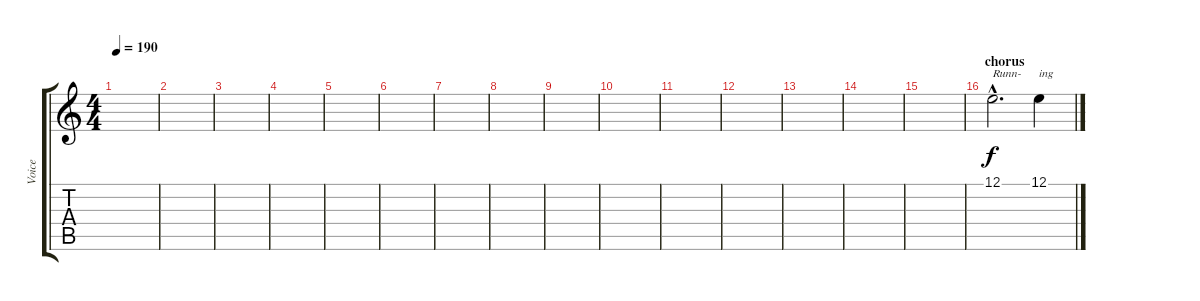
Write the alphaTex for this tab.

\track ("Voice" "Voice") {instrument choiraahs}
\staff {score tabs}
\tuning (E4 B3 G3 D3 A2 E2) {hide}
\ts (4 4)
\tempo 190
\clef g2
\ks c
|
|
|
|
|
|
|
|
|
|
|
|
|
|
|
\section ("" "chorus")
12.1{hac}.2{d txt "Runn-"} 12.1.4{txt "ing"}
